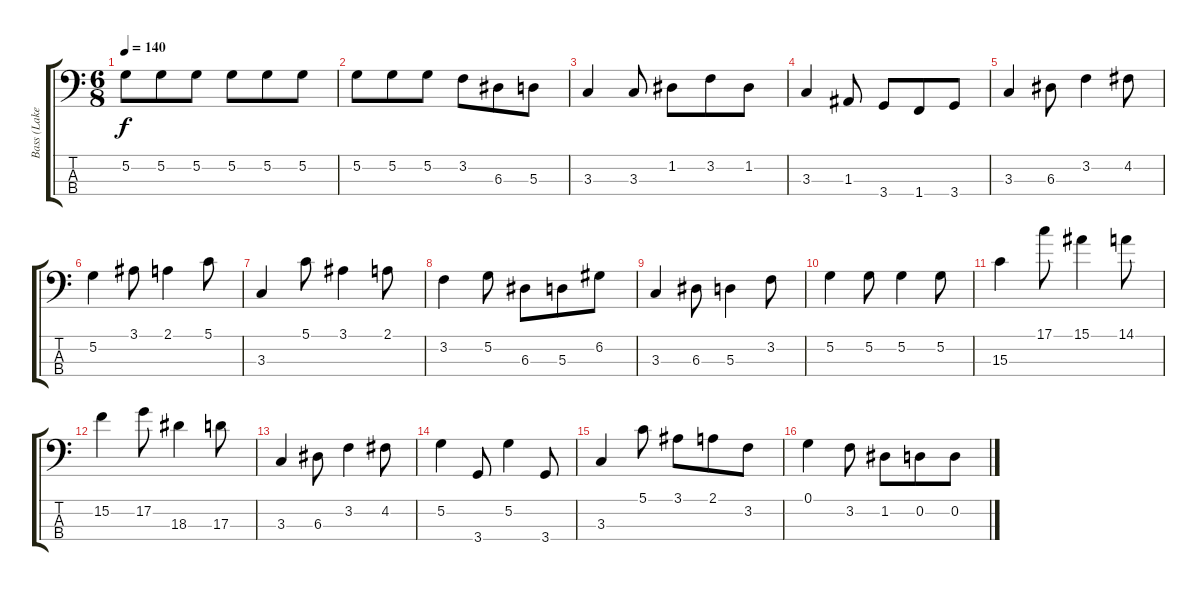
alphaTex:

\track ("Bass (Lake)" "Bass (Lake") {instrument electricbassfinger}
\staff {score tabs}
\tuning (G2 D2 A1 E1) {hide}
\ts (6 8)
\tempo 140
\clef f4
\ks c
5.2.8{dy f} 5.2.8 5.2.8 5.2.8 5.2.8 5.2.8 |
5.2.8 5.2.8 5.2.8 3.2.8 6.3.8 5.3.8 |
3.3.4 3.3.8 1.2.8 3.2.8 1.2.8 |
3.3.4 1.3.8 3.4.8 1.4.8 3.4.8 |
3.3.4 6.3.8 3.2.4 4.2.8 |
5.2.4 3.1.8 2.1.4 5.1.8 |
3.3.4 5.1.8 3.1.4 2.1.8 |
3.2.4 5.2.8 6.3.8 5.3.8 6.2.8 |
3.3.4 6.3.8 5.3.4 3.2.8 |
5.2.4 5.2.8 5.2.4 5.2.8 |
15.3.4 17.1.8 15.1.4 14.1.8 |
15.2.4 17.2.8 18.3.4 17.3.8 |
3.3.4 6.3.8 3.2.4 4.2.8 |
5.2.4 3.4.8 5.2.4 3.4.8 |
3.3.4 5.1.8 3.1.8 2.1.8 3.2.8 |
0.1.4 3.2.8 1.2.8 0.2.8 0.2.8
